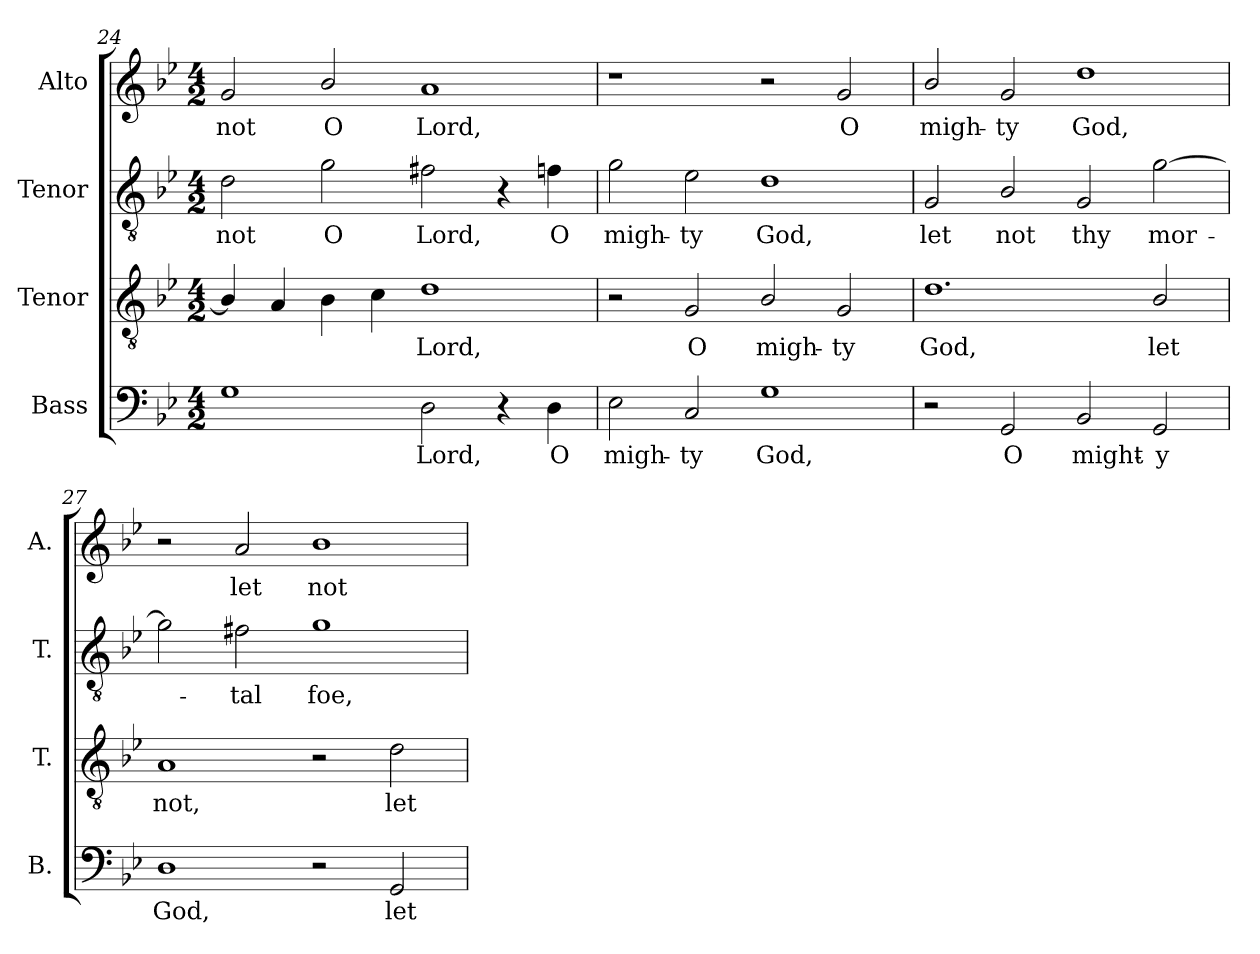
**kern	**text	**kern	**text	**kern	**text	**kern	**text
*part4	*part4	*part3	*part3	*part2	*part2	*part1	*part1
*staff4	*staff4	*staff3	*staff3	*staff2	*staff2	*staff1	*staff1
*I"Bass	*	*I"Tenor	*	*I"Tenor	*	*I"Alto	*
*I'B.	*	*I'T.	*	*I'T.	*	*I'A.	*
*clefF4	*	*clefGv2	*	*clefGv2	*	*clefG2	*
*	*	*ITrd7c12	*	*ITrd7c12	*	*	*
*k[b-e-]	*	*k[b-e-]	*	*k[b-e-]	*	*k[b-e-]	*
*B-:	*	*B-:	*	*B-:	*	*B-:	*
*M4/2	*	*M4/2	*	*M4/2	*	*M4/2	*
=24	=24	=24	=24	=24	=24	=24	=24
!	!	!	!	!	!LO:LY:b:color=#000000	!	!
!	!	!	!	!	!	!	!LO:LY:b:color=#000000
1Gi	.	4BB-i/]	.	2Di\	not	2gi/	not
.	.	4AAi/	.	.	.	.	.
!	!	!	!	!	!LO:LY:b:color=#000000	!	!
!	!	!	!	!	!	!	!LO:LY:b:color=#000000
.	.	4BB-i\	.	2Gi\	O	2b-i/	O
.	.	4Ci\	.	.	.	.	.
!	!LO:LY:b:color=#000000	!	!	!	!	!	!
!	!	!	!LO:LY:b:color=#000000	!	!	!	!
!	!	!	!	!	!LO:LY:b:color=#000000	!	!
!	!	!	!	!	!	!	!LO:LY:b:color=#000000
2Di\	Lord,	1Di	Lord,	2F#Xi\	Lord,	1ai	Lord,
4r	.	.	.	4r	.	.	.
!	!LO:LY:b:color=#000000	!	!	!	!	!	!
!	!	!	!	!	!LO:LY:b:color=#000000	!	!
4Di\	O	.	.	4Fni\	O	.	.
=25	=25	=25	=25	=25	=25	=25	=25
!	!LO:LY:b:color=#000000	!	!	!	!	!	!
!	!	!	!	!	!LO:LY:b:color=#000000	!	!
2E-i\	migh-	2r	.	2Gi\	migh-	1r	.
!	!LO:LY:b:color=#000000	!	!	!	!	!	!
!	!	!	!LO:LY:b:color=#000000	!	!	!	!
!	!	!	!	!	!LO:LY:b:color=#000000	!	!
2Ci/	-ty	2GGi/	O	2E-i\	-ty	.	.
!	!LO:LY:b:color=#000000	!	!	!	!	!	!
!	!	!	!LO:LY:b:color=#000000	!	!	!	!
!	!	!	!	!	!LO:LY:b:color=#000000	!	!
1Gi	God,	2BB-i/	migh-	1Di	God,	2r	.
!	!	!	!LO:LY:b:color=#000000	!	!	!	!
!	!	!	!	!	!	!	!LO:LY:b:color=#000000
.	.	2GGi/	-ty	.	.	2gi/	O
=26	=26	=26	=26	=26	=26	=26	=26
!	!	!	!LO:LY:b:color=#000000	!	!	!	!
!	!	!	!	!	!LO:LY:b:color=#000000	!	!
!	!	!	!	!	!	!	!LO:LY:b:color=#000000
2r	.	1.Di	God,	2GGi/	let	2b-i/	migh-
!	!LO:LY:b:color=#000000	!	!	!	!	!	!
!	!	!	!	!	!LO:LY:b:color=#000000	!	!
!	!	!	!	!	!	!	!LO:LY:b:color=#000000
2GGi/	O	.	.	2BB-i/	not	2gi/	-ty
!	!LO:LY:b:color=#000000	!	!	!	!	!	!
!	!	!	!	!	!LO:LY:b:color=#000000	!	!
!	!	!	!	!	!	!	!LO:LY:b:color=#000000
2BB-i/	might-	.	.	2GGi/	thy	1ddi	God,
!	!LO:LY:b:color=#000000	!	!	!	!	!	!
!	!	!	!LO:LY:b:color=#000000	!	!	!	!
!	!	!	!	!	!LO:LY:b:color=#000000	!	!
2GGi/	-y	2BB-i/	let	[2Gi\	mor-	.	.
!!LO:LB:g=z
=27	=27	=27	=27	=27	=27	=27	=27
!	!LO:LY:b:color=#000000	!	!	!	!	!	!
!	!	!	!LO:LY:b:color=#000000	!	!	!	!
1Di	God,	1AAi	not,	2Gi\]	.	2r	.
!	!	!	!	!	!LO:LY:b:color=#000000	!	!
!	!	!	!	!	!	!	!LO:LY:b:color=#000000
.	.	.	.	2F#Xi\	-tal	2ai/	let
!	!	!	!	!	!LO:LY:b:color=#000000	!	!
!	!	!	!	!	!	!	!LO:LY:b:color=#000000
2r	.	2r	.	1Gi	foe,	1b-i	not
!	!LO:LY:b:color=#000000	!	!	!	!	!	!
!	!	!	!LO:LY:b:color=#000000	!	!	!	!
2GGi/	let	2Di\	let	.	.	.	.
=	=	=	=	=	=	=	=
*-	*-	*-	*-	*-	*-	*-	*-
